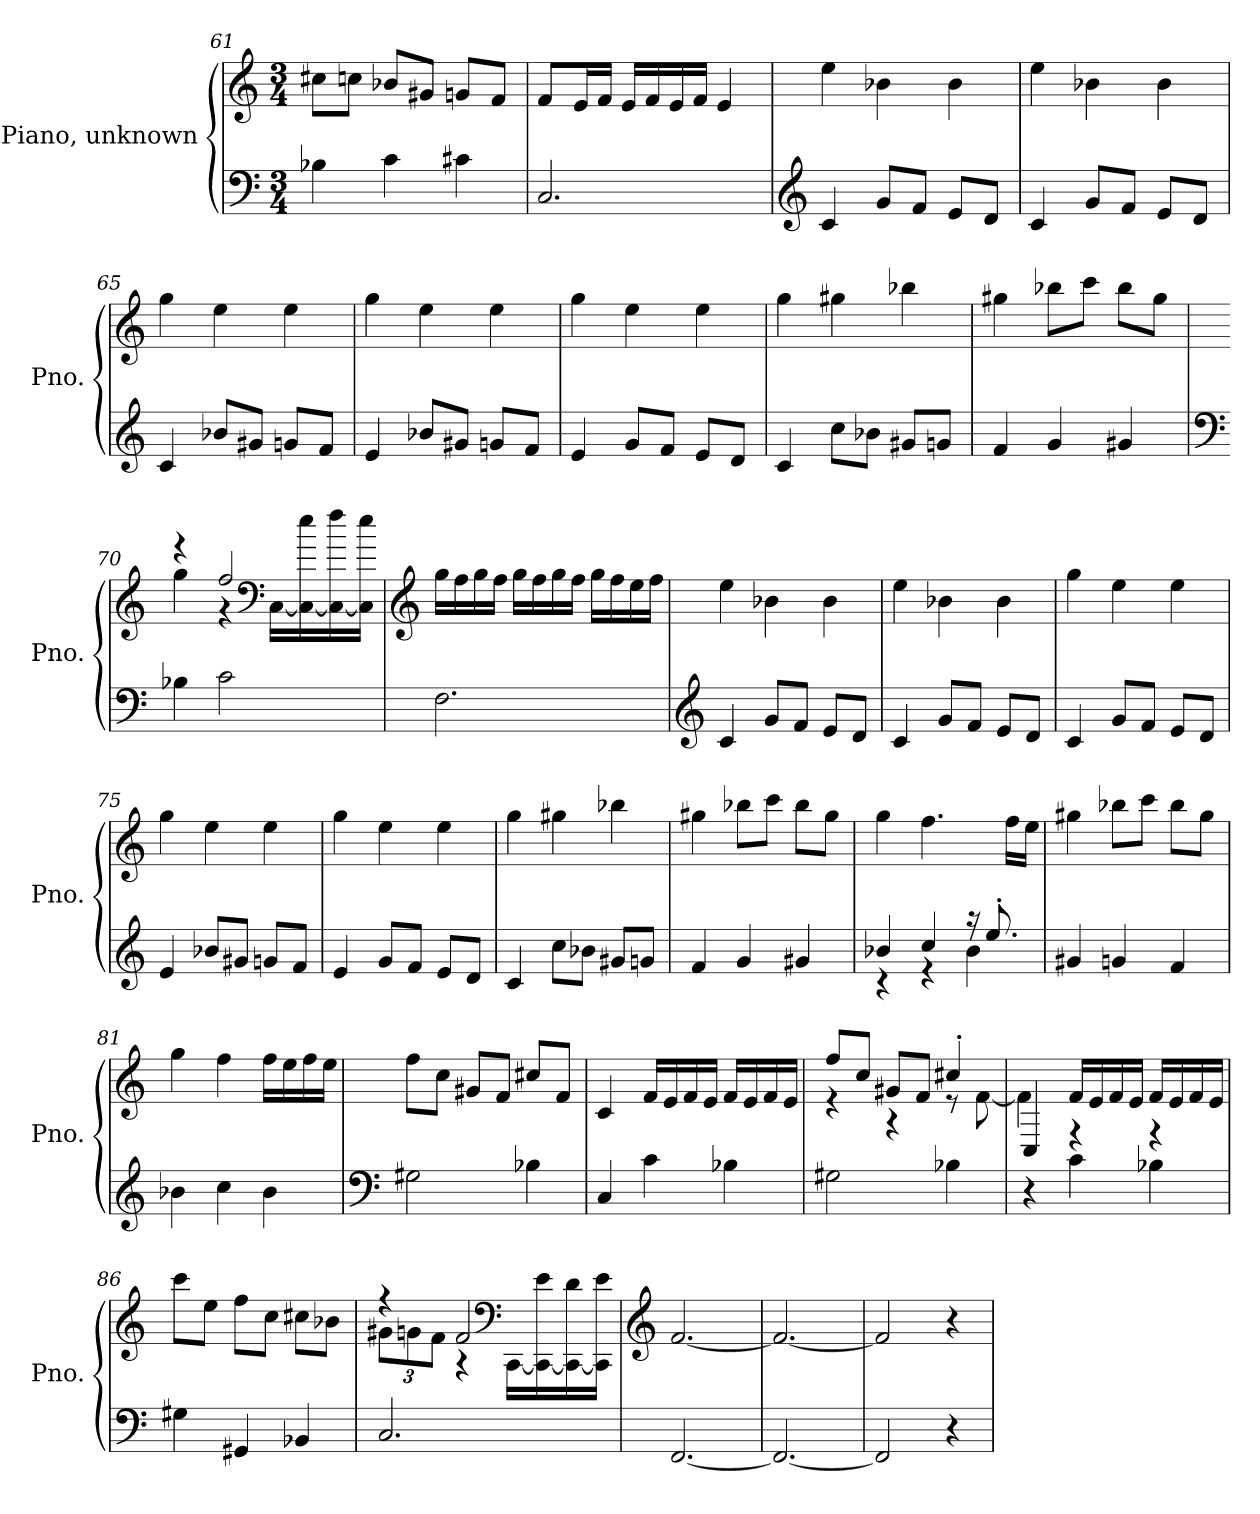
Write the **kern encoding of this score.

**kern	**kern
*part1	*part1
*staff2	*staff1
*I"Piano, unknown	*
*I'Pno.	*
*clefF4	*clefG2
*k[]	*k[]
*M3/4	*M3/4
=61	=61
4B-X\	8cc#X\L
.	8ccn\J
4c\	8b-X/L
.	8g#X/J
4c#X\	8gn/L
.	8f/J
!!LO:LB:g=z
=62	=62
2.C/	8f/L
.	16e/L
.	16f/JJ
.	16e/LL
.	16f/
.	16e/
.	16f/JJ
.	4e/
=63	=63
*clefG2	*
4c/	4ee\
8g/L	4b-X\
8f/J	.
8e/L	4b-\
8d/J	.
=64	=64
4c/	4ee\
8g/L	4b-X\
8f/J	.
8e/L	4b-\
8d/J	.
=65	=65
4c/	4gg\
8b-X/L	4ee\
8g#X/J	.
8gn/L	4ee\
8f/J	.
=66	=66
4e/	4gg\
8b-X/L	4ee\
8g#X/J	.
8gn/L	4ee\
8f/J	.
=67	=67
4e/	4gg\
8g/L	4ee\
8f/J	.
8e/L	4ee\
8d/J	.
!!LO:PB:g=z
=68	=68
4c/	4gg\
8cc\L	4gg#X\
8b-X\J	.
8g#X/L	4bb-X\
8gn/J	.
=69	=69
4f/	4gg#X\
4g/	8bb-X\L
.	8ccc\J
4g#X/	8bb-\L
.	8gg#\J
=70	=70
*clefF4	*
*	*^
4B-X\	4r	4gg\
2c\	2ff/	4r
*	*clefF4	*
.	.	[16C\LL
.	.	16C\_ 16ee\
.	.	16C\_ 16ff\
.	.	16C\] 16ee\JJ
*	*v	*v
=71	=71
*	*clefG2
2.F\	16gg\LL
.	16ff\
.	16gg\
.	16ff\JJ
.	16gg\LL
.	16ff\
.	16gg\
.	16ff\JJ
.	16gg\LL
.	16ff\
.	16ee\
.	16ff\JJ
!!LO:LB:g=z
=72	=72
*clefG2	*
4c/	4ee\
8g/L	4b-X\
8f/J	.
8e/L	4b-\
8d/J	.
=73	=73
4c/	4ee\
8g/L	4b-X\
8f/J	.
8e/L	4b-\
8d/J	.
=74	=74
4c/	4gg\
8g/L	4ee\
8f/J	.
8e/L	4ee\
8d/J	.
=75	=75
4e/	4gg\
8b-X/L	4ee\
8g#X/J	.
8gn/L	4ee\
8f/J	.
=76	=76
4e/	4gg\
8g/L	4ee\
8f/J	.
8e/L	4ee\
8d/J	.
=77	=77
4c/	4gg\
8cc\L	4gg#X\
8b-X\J	.
8g#X/L	4bb-X\
8gn/J	.
!!LO:LB:g=z
=78	=78
4f/	4gg#X\
4g/	8bb-X\L
.	8ccc\J
4g#X/	8bb-\L
.	8gg#\J
=79	=79
*^	*
4b-X/	4r	4gg\
4cc/	4r	4.ff\
16r	4b-\	.
8.ee'/	.	.
.	.	16ff\LL
.	.	16ee\JJ
*v	*v	*
=80	=80
4g#X/	4gg#X\
4gn/	8bb-X\L
.	8ccc\J
4f/	8bb-\L
.	8gg#\J
=81	=81
4b-X\	4gg\
4cc\	4ff\
4b-\	16ff\LL
.	16ee\
.	16ff\
.	16ee\JJ
=82	=82
*clefF4	*
2G#X\	8ff\L
.	8cc\J
.	8g#X/L
.	8f/J
4B-X\	8cc#X/L
.	8f/J
!!LO:LB:g=z
=83	=83
4C/	4c/
4c\	16f/LL
.	16e/
.	16f/
.	16e/JJ
4B-X\	16f/LL
.	16e/
.	16f/
.	16e/JJ
=84	=84
*	*^
2G#X\	8ff/L	4r
.	8cc/J	.
.	8g#X/L	4r
.	8f/J	.
4B-X\	4cc#X'/	8r
.	.	[8f\
=85	=85	=85
4r	4C/	4f\]
4c\	16f/LL	4r
.	16e/	.
.	16f/	.
.	16e/JJ	.
4B-X\	16f/LL	4r
.	16e/	.
.	16f/	.
.	16e/JJ	.
*	*v	*v
=86	=86
4G#X\	8ccc\L
.	8ee\J
4GG#X/	8ff\L
.	8cc\J
4BB-X/	8cc#X\L
.	8b-X\J
!!LO:LB:g=z
=87	=87
*	*^
*	*	*Xbrackettup
2.C/	4r	12g#X\L
.	.	12gn\
.	.	12f\J
.	2f/	4r
*	*clefF4	*
.	.	[16CC\LL
.	.	16CC\_ 16e\
.	.	16CC\_ 16d\
.	.	16CC\] 16e\JJ
*	*v	*v
=88	=88
*	*clefG2
[2.FF/	[2.f/
=89	=89
2.FF/_	2.f/_
=90	=90
2FF/]	2f/]
4r	4r
=	=
*-	*-
